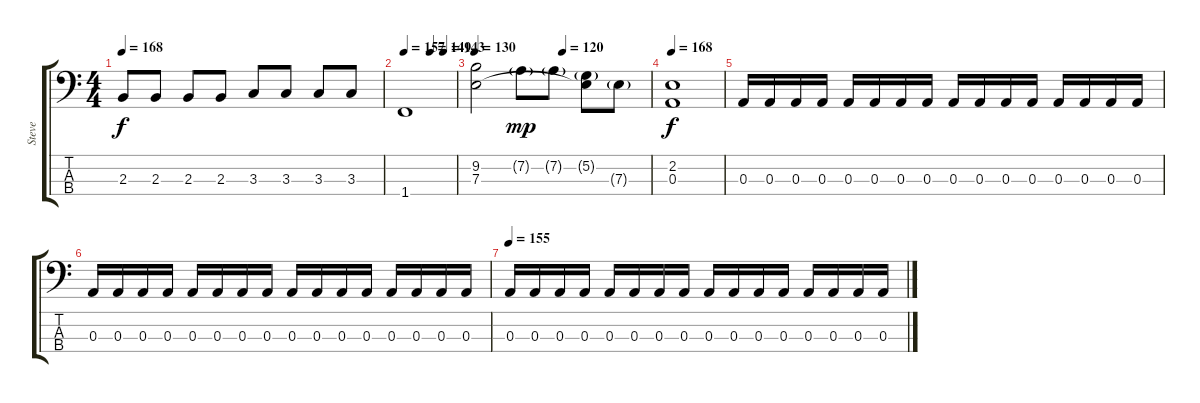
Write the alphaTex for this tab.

\track ("Steve" "Steve") {instrument electricbassfinger}
\staff {score tabs}
\tuning (G2 D2 A1 E1) {hide}
\ts (4 4)
\tempo 168
\clef f4
\ks c
2.3.8{dy f} 2.3.8 2.3.8 2.3.8 3.3.8 3.3.8 3.3.8 3.3.8 |
\tempo 157
\tempo (149 0.5078125)
\tempo (143 0.765625)
1.4.1 |
\tempo 130
\tempo (120 0.5)
(9.2 7.3).2 7.2{g}.8{dy mp} 7.2{g}.8 (5.2{g} 7.3{t}).8 7.3{g}.8 |
\tempo 168
(2.2 0.3).1{dy f} |
0.3.16{volume 12} 0.3.16 0.3.16 0.3.16 0.3.16 0.3.16 0.3.16 0.3.16 0.3.16 0.3.16 0.3.16 0.3.16 0.3.16 0.3.16 0.3.16 0.3.16 |
0.3.16{volume 10} 0.3.16 0.3.16 0.3.16 0.3.16 0.3.16 0.3.16 0.3.16 0.3.16{volume 8} 0.3.16 0.3.16 0.3.16 0.3.16 0.3.16 0.3.16 0.3.16 |
\tempo 155
0.3.16{volume 7} 0.3.16 0.3.16 0.3.16 0.3.16 0.3.16 0.3.16 0.3.16 0.3.16{volume 6} 0.3.16 0.3.16 0.3.16 0.3.16 0.3.16 0.3.16 0.3.16
